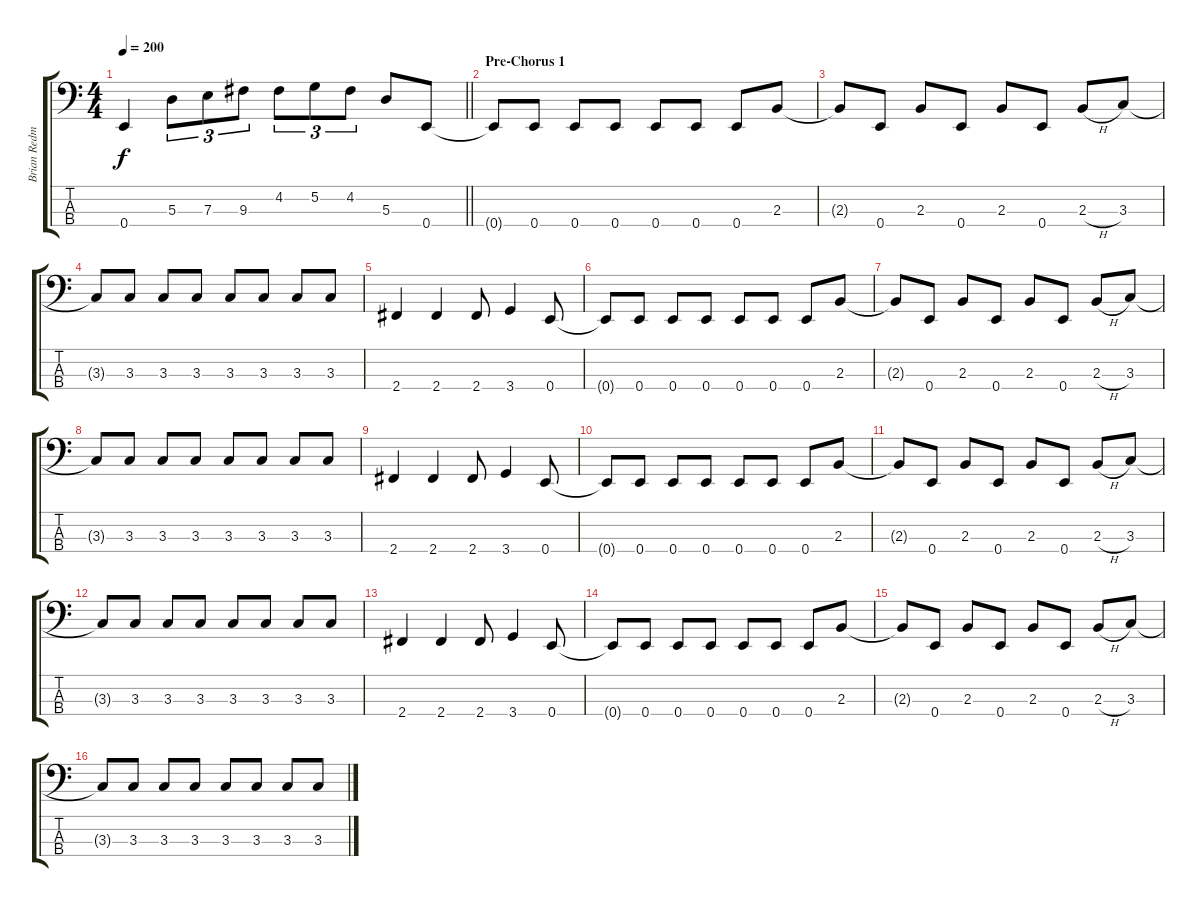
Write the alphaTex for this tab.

\track ("Brian Redman" "Brian Redm") {instrument electricbassfinger}
\staff {score tabs}
\tuning (G2 D2 A1 E1) {hide}
\ts (4 4)
\tempo 200
\clef f4
\barLineRight lightlight
\ks c
0.4{t}.4{dy f} 5.3.8{tu (3 2)} 7.3.8{tu (3 2)} 9.3.8{tu (3 2)} 4.2.8{tu (3 2)} 5.2.8{tu (3 2)} 4.2.8{tu (3 2)} 5.3.8 0.4.8 |
\section ("" "Pre-Chorus 1")
0.4{t}.8 0.4.8 0.4.8 0.4.8 0.4.8 0.4.8 0.4.8 2.3.8 |
2.3{t}.8 0.4.8 2.3.8 0.4.8 2.3.8 0.4.8 2.3{h}.8 3.3.8 |
3.3{t}.8 3.3.8 3.3.8 3.3.8 3.3.8 3.3.8 3.3.8 3.3.8 |
2.4.4 2.4.4 2.4.8 3.4.4 0.4.8 |
0.4{t}.8 0.4.8 0.4.8 0.4.8 0.4.8 0.4.8 0.4.8 2.3.8 |
2.3{t}.8 0.4.8 2.3.8 0.4.8 2.3.8 0.4.8 2.3{h}.8 3.3.8 |
3.3{t}.8 3.3.8 3.3.8 3.3.8 3.3.8 3.3.8 3.3.8 3.3.8 |
2.4.4 2.4.4 2.4.8 3.4.4 0.4.8 |
0.4{t}.8 0.4.8 0.4.8 0.4.8 0.4.8 0.4.8 0.4.8 2.3.8 |
2.3{t}.8 0.4.8 2.3.8 0.4.8 2.3.8 0.4.8 2.3{h}.8 3.3.8 |
3.3{t}.8 3.3.8 3.3.8 3.3.8 3.3.8 3.3.8 3.3.8 3.3.8 |
2.4.4 2.4.4 2.4.8 3.4.4 0.4.8 |
0.4{t}.8 0.4.8 0.4.8 0.4.8 0.4.8 0.4.8 0.4.8 2.3.8 |
2.3{t}.8 0.4.8 2.3.8 0.4.8 2.3.8 0.4.8 2.3{h}.8 3.3.8 |
3.3{t}.8 3.3.8 3.3.8 3.3.8 3.3.8 3.3.8 3.3.8 3.3.8
